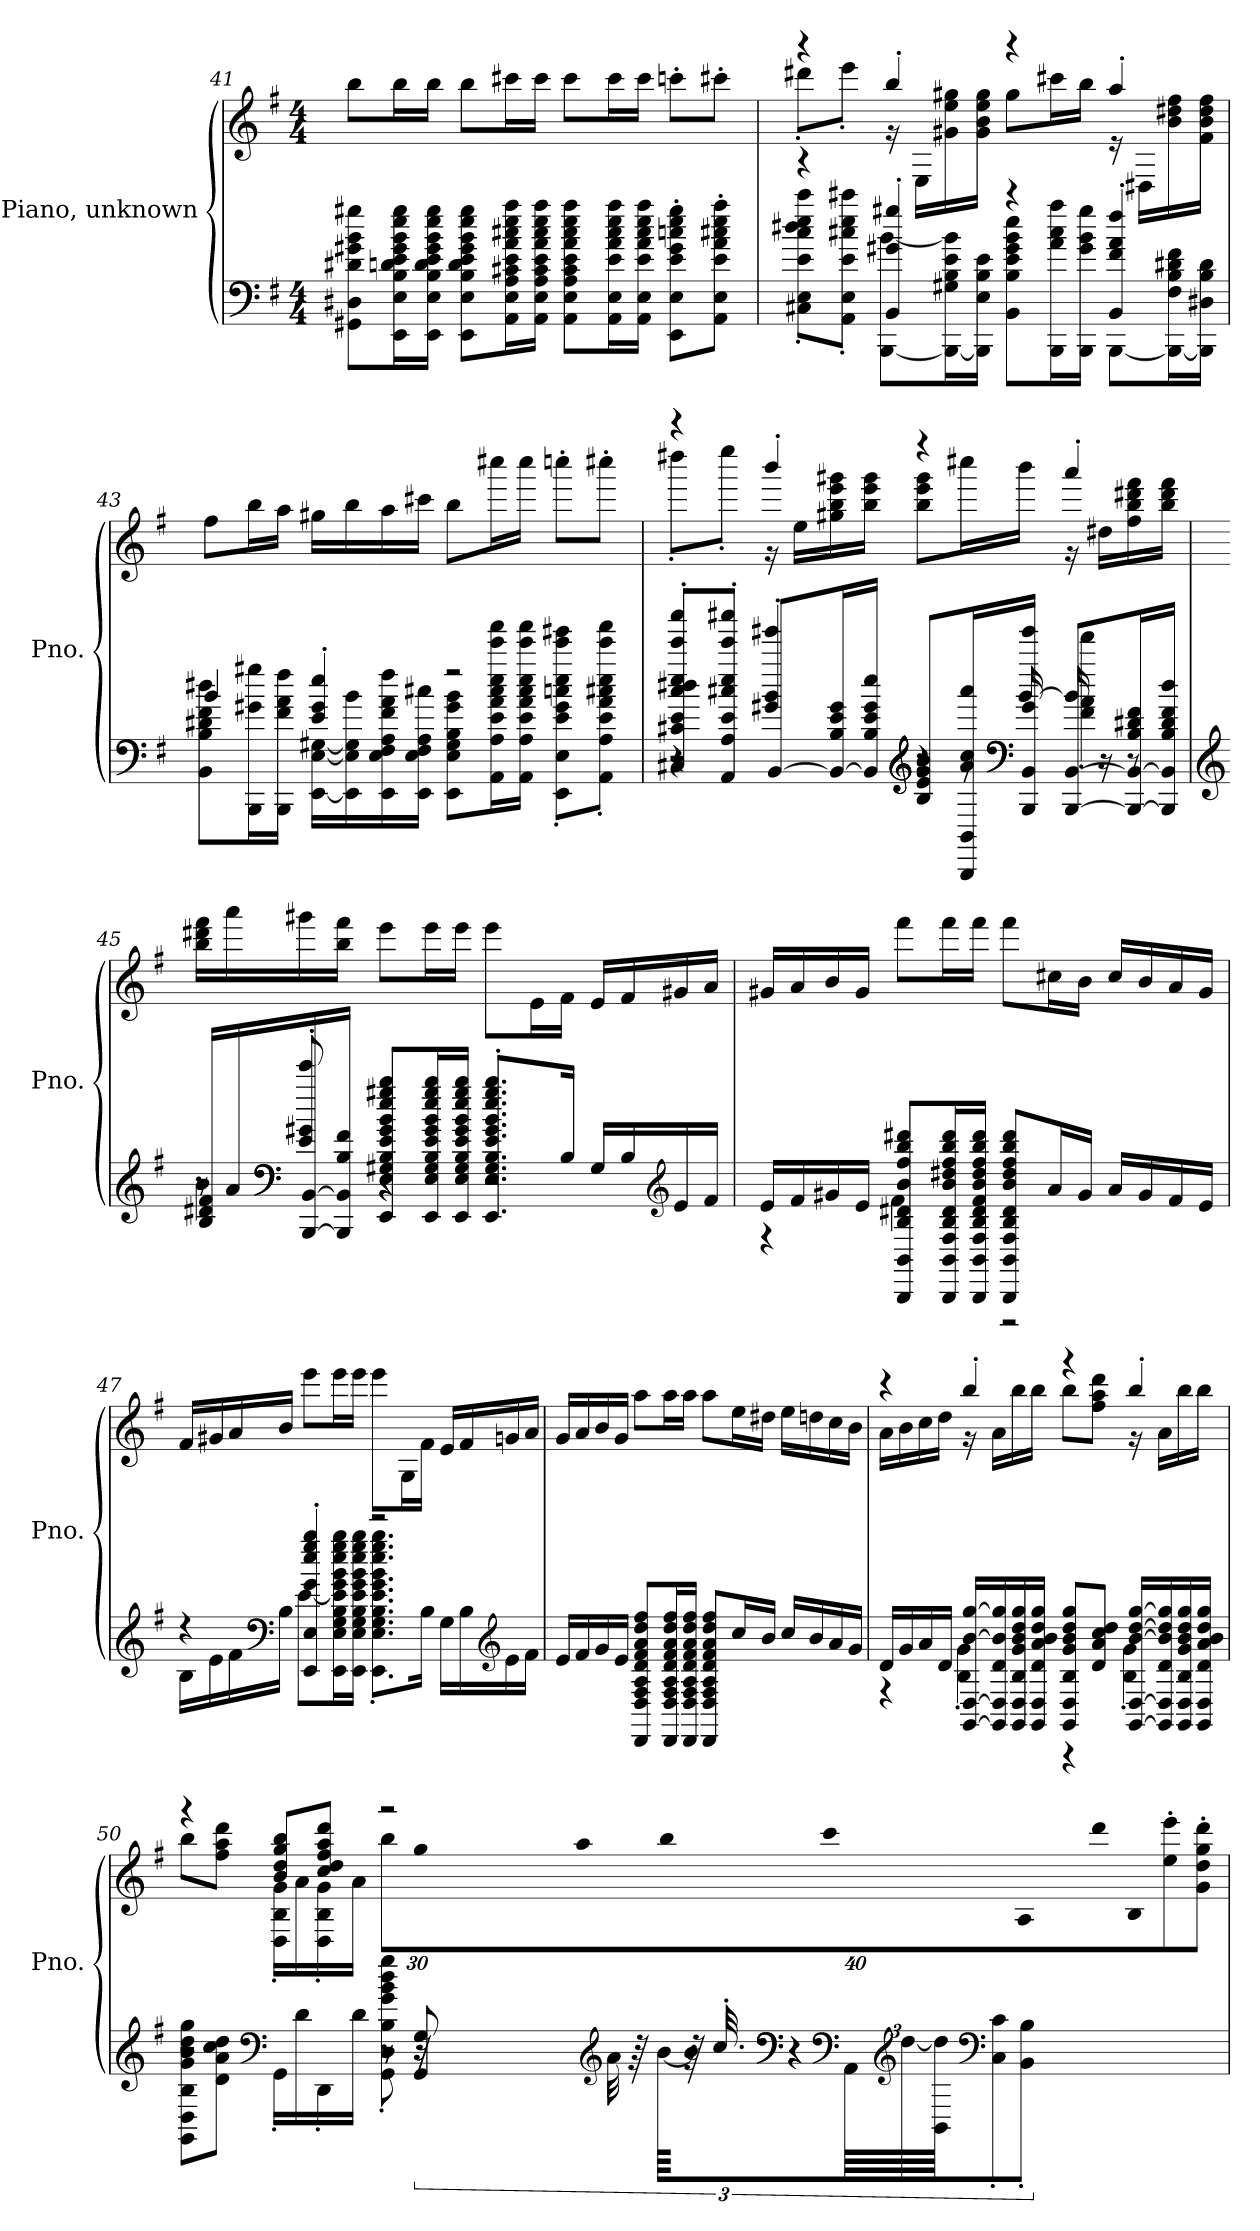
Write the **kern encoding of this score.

**kern	**kern
*part1	*part1
*staff2	*staff1
*I"Piano, unknown	*
*I'Pno.	*
*clefF4	*clefG2
*k[f#]	*k[f#]
*M4/4	*M4/4
=41	=41
8GG#X\ 8D#X\ 8d#X\ 8g#X\ 8b\ 8gg#X\L	8bb\L
16EE\ 16E\ 16B\ 16dn\ 16e\ 16g#\ 16b\ 16ee\ 16gg#\L	16bb\L
16EE\ 16E\ 16B\ 16d\ 16e\ 16g#\ 16b\ 16ee\ 16gg#\JJ	16bb\JJ
8EE\ 8E\ 8B\ 8d\ 8e\ 8g#\ 8b\ 8ee\ 8gg#\L	8bb\L
16AA\ 16E\ 16A\ 16c#X\ 16e\ 16a\ 16cc#X\ 16ee\ 16aa\L	16ccc#X\L
16AA\ 16E\ 16A\ 16c#\ 16e\ 16a\ 16cc#\ 16ee\ 16aa\JJ	16ccc#\JJ
8AA\ 8E\ 8A\ 8c#\ 8e\ 8a\ 8cc#\ 8ee\ 8aa\L	8ccc#\L
16AA\ 16E\ 16e\ 16a\ 16cc#\ 16ee\ 16aa\L	16ccc#\L
16AA\ 16E\ 16e\ 16a\ 16cc#\ 16ee\ 16aa\JJ	16ccc#\JJ
8EE\' 8E\' 8e\' 8g#\' 8ccn\' 8ee\' 8gg#\'L	8cccn'\L
8AA\' 8E\' 8e\' 8a\' 8cc#X\' 8ee\' 8aa\'J	8ccc#X'\J
!!LO:PB:g=z
=42	=42
*^	*^
4r	8C#X\' 8E\' 8e\' 8cc\' 8dd#X\' 8ee\' 8ccc\'L	4r	8ddd#X'\L
.	8AA\' 8E\' 8e\' 8cc#X\' 8ee\' 8ccc#X\'J	.	8eee'\J
4BB/' 4g#X/' 4gg#X/'	[8BBB\ [8b\L	4bb'/	16r
.	.	.	16E\LL
.	16BBB\_ 16G#X\ 16B\ 16e\ 16b\]L	.	16g#X\ 16ee\ 16gg#X\
.	16BBB\] 16E\ 16B\ 16e\JJ	.	16g#\ 16b\ 16ee\ 16gg#\JJ
4r	8BB\ 8B\ 8e\ 8g#\ 8b\ 8ee\L	4r	8gg#\L
.	16BBB\ 16a\ 16cc#\ 16aa\L	.	16ccc#X\L
.	16BBB\ 16g#\ 16b\ 16gg#\JJ	.	16bb\JJ
4BB/' 4f#/' 4a/' 4ff#/'	[8BBB\L	4aa'/	16r
.	.	.	16D#X\LL
.	16BBB\_ 16F#\ 16B\ 16d#X\ 16f#\L	.	16b\ 16dd#X\ 16ff#\
.	16BBB\] 16D#X\ 16B\ 16d#\JJ	.	16f#\ 16b\ 16dd#\ 16ff#\JJ
*	*	*v	*v
=43	=43	=43
4b/	8BB\ 8B\ 8d#X\ 8f#\ 8dd#X\L	8ff#\L
.	16BBB\ 16g#X\ 16gg#X\L	16bb\L
.	16BBB\ 16f#\ 16a\ 16ff#\JJ	16aa\JJ
4e/' 4g#/' 4ee/'	[16EE\ [16E\ [16G#X\LL	16gg#X\LL
.	16EE\] 16E\] 16G#\] 16b\	16bb\
.	16EE\ 16E\ 16F#\ 16A\ 16f#\ 16a\ 16ff#\	16aa\
.	16EE\ 16E\ 16F#\ 16A\ 16cc#X\JJ	16ccc#X\JJ
2r	8EE\ 8E\ 8G#\ 8B\ 8g#\ 8b\L	8bb\L
.	16AA\ 16A\ 16e\ 16a\ 16cc#\ 16ee\ 16eee\ 16aaa\L	16cccc#X\L
.	16AA\ 16A\ 16e\ 16a\ 16cc#\ 16ee\ 16eee\ 16aaa\JJ	16cccc#\JJ
.	8EE\' 8E\' 8e\' 8g#\' 8ccn\' 8ee\' 8eee\' 8ggg#X\'L	8ccccn'\L
.	8AA\' 8A\' 8e\' 8a\' 8cc#X\' 8ee\' 8eee\' 8aaa\'J	8cccc#X'\J
!!LO:LB:g=z
=44	=44	=44
*	*^	*^
4r	2r	8C#X/' 8c#X/' 8e/' 8cc/' 8dd#X/' 8ee/' 8eee/' 8cccc/'L	4r	8dddd#X'\L
.	.	8AA/' 8A/' 8e/' 8cc#X/' 8ee/' 8eee/' 8cccc#X/'J	.	8eeee'\J
4g#X/' 4b/' 4ggg#X/'	.	[8BB/L	4bbb'/	16r
.	.	.	.	16ee\LL
.	.	16BB/_ 16B/ 16e/ 16g#/L	.	16gg#X\ 16bb\ 16eee\ 16ggg#X\
.	.	16BB/] 16B/ 16e/ 16g#/ 16ee/JJ	.	16bb\ 16eee\ 16ggg#\JJ
*clefG2	*	*	*	*
8r	4r	8B/ 8e/ 8g#/ 8b/L	4r	8bb\ 8eee\ 8ggg#\L
16r	.	16BBB/ 16BB/ 16a/ 16cc#/ 16aaa/L	.	16cccc#X\L
*clefF4	*	*	*	*
[16b/	.	16BBB/ 16BB/ 16g#/ 16ggg#/JJ	.	16bbb\JJ
16b/]	4f#\' 4a\' 4fff#\'	[8BBB/ [8BB/L	4aaa'/	16r
16r	.	.	.	16dd#X\LL
8r	.	16BBB/_ 16BB/_ 16B/ 16d#X/ 16f#/L	.	16ff#\ 16bb\ 16ddd#X\ 16fff#\
.	.	16BBB/] 16BB/] 16B/ 16d#/ 16f#/ 16dd#/JJ	.	16bb\ 16ddd#\ 16fff#\JJ
*	*	*	*v	*v
!!LO:LB:g=z
=45	=45	=45	=45
*clefG2	*	*	*
8r	4b\	16B/ 16d#X/ 16f#/LL	16bb\ 16ddd#X\ 16fff#\LL
.	.	16a/	16aaa\
*clefF4	*	*	*
8e/' 8g#X/' 8eee/'	.	[16BBB/ [16BB/	16ggg#X\
.	.	16BBB/] 16BB/] 16B/ 16f#/JJ	16bb\ 16fff#\JJ
4r	4r	8EE/ 8E/ 8G#X/ 8B/ 8e/ 8g#/ 8b/ 8ee/ 8gg#X/ 8bb/L	8eee\L
.	.	16EE/ 16E/ 16G#/ 16B/ 16e/ 16g#/ 16b/ 16ee/ 16gg#/ 16bb/L	16eee\L
.	.	16EE/ 16E/ 16G#/ 16B/ 16e/ 16g#/ 16b/ 16ee/ 16gg#/ 16bb/JJ	16eee\JJ
2r	2r	8.EE/' 8.E/' 8.G#/' 8.B/' 8.e/' 8.g#/' 8.b/' 8.ee/' 8.gg#/' 8.bb/'L	8eee\L
.	.	.	16e\L
.	.	16B/Jk	16f#\JJ
.	.	16G#/LL	16e/LL
.	.	16B/	16f#/
*clefG2	*	*	*
.	.	16e/	16g#X/
.	.	16f#/JJ	16a/JJ
*	*v	*v	*
=46	=46	=46
16e/LL	4r	16g#X/LL
16f#/	.	16a/
16g#X/	.	16b/
16e/JJ	.	16g#/JJ
8BBB/ 8BB/ 8B/ 8d#X/ 8b/ 8ff#/ 8bb/ 8ddd#X/L	4f#\	8fff#\L
16BBB/ 16BB/ 16F#/ 16B/ 16d#/ 16b/ 16dd#X/ 16ff#/ 16bb/ 16ddd#/L	.	16fff#\L
16BBB/ 16BB/ 16F#/ 16B/ 16d#/ 16f#/ 16b/ 16dd#/ 16ff#/ 16bb/ 16ddd#/JJ	.	16fff#\JJ
8BBB/ 8BB/ 8F#/ 8B/ 8d#/ 8b/ 8dd#/ 8ff#/ 8bb/ 8ddd#/L	2r	8fff#\L
16a/L	.	16cc#X\L
16g#/JJ	.	16b\JJ
16a/LL	.	16cc#/LL
16g#/	.	16b/
16f#/	.	16a/
16e/JJ	.	16g#/JJ
!!LO:LB:g=z
=47	=47	=47
4r	16B\LL	16f#/LL
.	16e\	16g#X/
.	16f#\	16a/
*clefF4	*	*
.	16B\JJ	16b/JJ
4EE/' 4E/' 4g/' 4ee/' 4gg/' 4bb/'	[8e\L	8eee\L
.	16EE\ 16E\ 16G\ 16B\ 16e\] 16g\ 16b\ 16ee\ 16gg\ 16bb\L	16eee\L
.	16EE\ 16E\ 16G\ 16B\ 16e\ 16g\ 16b\ 16ee\ 16gg\ 16bb\JJ	16eee\JJ
2r	8.EE\' 8.E\' 8.G\' 8.B\' 8.e\' 8.g\' 8.b\' 8.ee\' 8.gg\' 8.bb\'L	8eee\L
.	.	16G\L
.	16B\Jk	16f#\JJ
.	16G\LL	16e/LL
.	16B\	16f#/
*clefG2	*	*
.	16e\	16gn/
.	16f#\JJ	16a/JJ
*v	*v	*
=48	=48
16e/LL	16g/LL
16f#/	16a/
16g/	16b/
16e/JJ	16g/JJ
8DD/ 8D/ 8F#/ 8A/ 8d/ 8f#/ 8a/ 8dd/ 8ff#/L	8aa\L
16DD/ 16D/ 16F#/ 16A/ 16d/ 16f#/ 16a/ 16dd/ 16ff#/L	16aa\L
16DD/ 16D/ 16F#/ 16A/ 16d/ 16f#/ 16a/ 16dd/ 16ff#/JJ	16aa\JJ
8DD/ 8D/ 8F#/ 8A/ 8d/ 8f#/ 8a/ 8dd/ 8ff#/L	8aa\L
16cc/L	16ee\L
16b/JJ	16dd#X\JJ
16cc/LL	16ee\LL
16b/	16ddn\
16a/	16cc\
16g/JJ	16b\JJ
!!LO:LB:g=z
=49	=49
*^	*^
16d/LL	4r	4r	16a\LL
16g/	.	.	16b\
16a/	.	.	16cc\
16d/JJ	.	.	16dd\JJ
[16GG/ [16D/ [16b/ [16gg/LL	4B\' 4g\'	4bb'/	16r
16GG/] 16D/] 16d/ 16b/] 16gg/]	.	.	16a\LL
16GG/ 16D/ 16B/ 16g/ 16b/ 16dd/ 16gg/	.	.	16bb\
16GG/ 16D/ 16d/ 16a/ 16b/ 16dd/ 16gg/JJ	.	.	16bb\JJ
8GG/ 8D/ 8B/ 8g/ 8b/ 8dd/ 8gg/L	4r	4r	8bb\L
8d/ 8a/ 8cc/ 8dd/J	.	.	8ff#\ 8aa\ 8ddd\J
[16GG/ [16D/ [16b/ [16dd/ [16gg/LL	4B\' 4g\'	4bb'/	16r
16GG/] 16D/] 16d/ 16b/] 16dd/] 16gg/]	.	.	16a\LL
16GG/ 16D/ 16B/ 16g/ 16b/ 16dd/ 16gg/	.	.	16bb\
16GG/ 16D/ 16d/ 16a/ 16b/ 16dd/ 16gg/JJ	.	.	16bb\JJ
!!LO:LB:g=z	!!
=50	=50	=50	=50
*	*^	*	*
2r	8GG\ 8D\ 8B\ 8g\ 8b\ 8dd\ 8gg\L	2r	4r	8bb\L
.	8d\ 8a\ 8cc\ 8dd\J	.	.	8ff#\ 8aa\ 8ddd\J
*clefF4	*	*	*	*
.	16GG'\LL	.	8b/ 8dd/ 8gg/ 8bb/L	16D\' 16B\' 16g\'LL
.	16d\	.	.	16a\
.	16DD'\	.	8cc/ 8dd/ 8ff#/ 8aa/ 8ddd/J	16D\' 16B\' 16g\'
.	16d\JJ	.	.	16a\JJ
8r	8GG\' 8D\' 8B\' 8g\' 8b\' 8dd\' 8gg\'	8r	2r	8bb\L
*	*	*	*	*Xbrackettup
!	!	!	!	!LO:N:vis=64
16r	48r	8GG/ 8G/	.	960%17gg\KLL
!	!	!	!	!LO:N:vis=32
.	.	.	.	640%23aa\
*clefG2	*	*	*	*
.	48a\	.	.	.
.	96r	.	.	.
.	[96b\KLLL	.	.	.
!	!	!	!	!LO:N:vis=64
.	.	.	.	960%17bb\L
64r	32b\]	.	.	.
!	!	!	!	!LO:N:vis=64
.	.	.	.	960%17ccc\
32.cc'/	.	.	.	.
!	!	!	!	!LO:N:vis=64
.	.	.	.	960%17A\
*clefF4	*	*	*	*
*	*Xbrackettup	*	*	*
.	96AA\L	.	.	.
*clefG2	*	*	*	*
.	[96dd\	.	.	.
.	.	.	.	1920ryy
!	!	!	!	!LO:N:vis=256
.	.	.	.	1920%17ddd\L
.	96BB\ 96dd\]JJJ	.	.	.
!	!	!	!	!LO:N:vis=256
.	.	.	.	1920%17B\JJJJ
*clefF4	*	*	*	*
4r	8C\' 8c\'	4r	.	8ee\' 8eee\'
.	8BB\' 8B\'J	.	.	8g\' 8dd\' 8gg\' 8ddd\'J
*v	*v	*v	*	*
*	*v	*v
=	=
*-	*-
